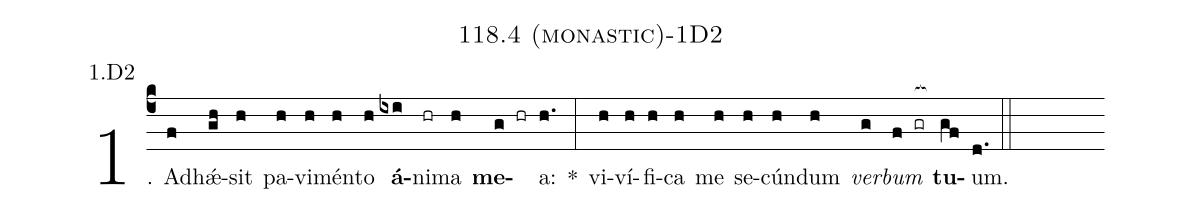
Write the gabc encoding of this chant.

name: 118.4 (monastic)-1D2;
annotation: 1.D2;
%%
(c4)1. Ad(f)hǽ(gh)sit(h) pa(h)vi(h)mén(h)to(h) <b>á</b>(ixi)ni(hr)ma(h) <b>me</b>(g hr)a:(h.) *(:) vi(h)ví(h)fi(h)ca(h) me(h) se(h)cún(h)dum(h) <i>ver</i>(g)<i>bum</i>(f gr[ocb:1{]) <b>tu</b>(gf[ocb:0}])um.(d.) (::)
